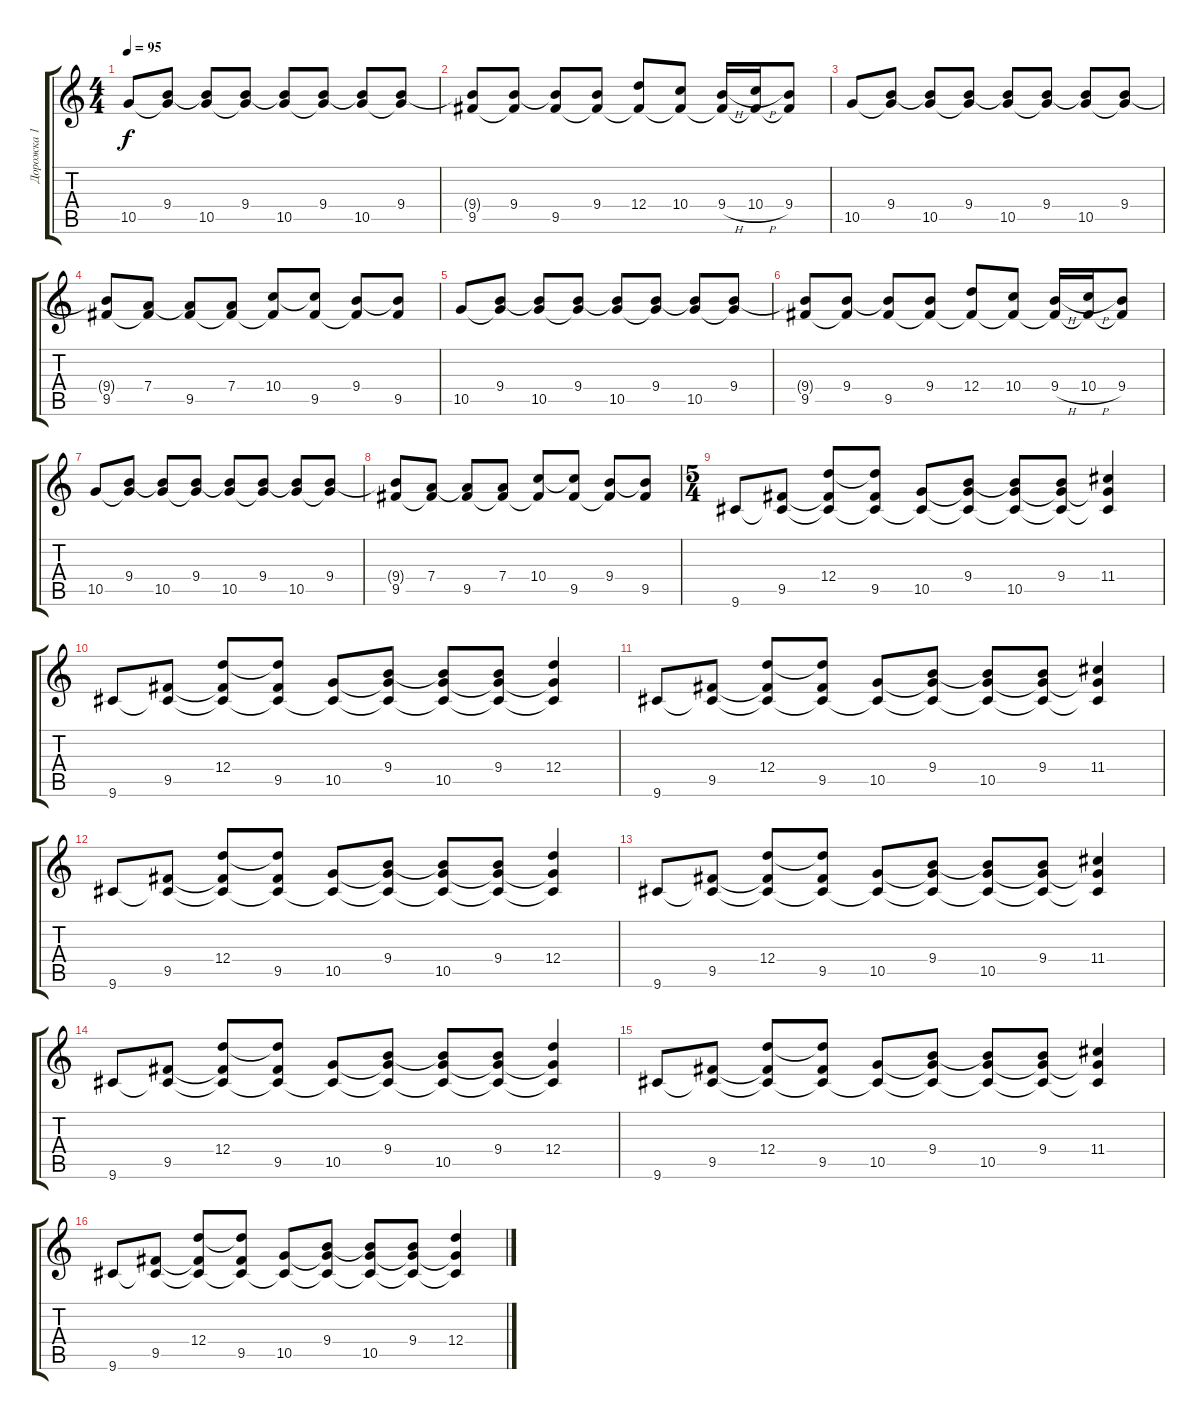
\track ("Дорожка 1" "Дорожка 1") {instrument acousticguitarsteel}
\staff {score tabs}
\tuning (E4 B3 G3 D3 A2 E2) {hide}
\ts (4 4)
\tempo 95
\clef g2
\ks c
10.5.8{dy f instrument acousticguitarsteel} (9.4 10.5{t}).8 (9.4{t} 10.5).8 (9.4 10.5{t}).8 (9.4{t} 10.5).8 (9.4 10.5{t}).8 (9.4{t} 10.5).8 (9.4 10.5{t}).8 |
(9.4{t} 9.5).8 (9.4 9.5{t}).8 (9.4{t} 9.5).8 (9.4 9.5{t}).8 (12.4 9.5{t}).8 (10.4 9.5{t}).8 (9.4{h} 9.5{t}).16 (10.4{h} 9.5{t}).16 (9.4 9.5{t}).8 |
10.5.8 (9.4 10.5{t}).8 (9.4{t} 10.5).8 (9.4 10.5{t}).8 (9.4{t} 10.5).8 (9.4 10.5{t}).8 (9.4{t} 10.5).8 (9.4 10.5{t}).8 |
(9.4{t} 9.5).8 (7.4 9.5{t}).8 (7.4{t} 9.5).8 (7.4 9.5{t}).8 (10.4 9.5{t}).8 (10.4{t} 9.5).8 (9.4 9.5{t}).8 (9.4{t} 9.5).8 |
10.5.8 (9.4 10.5{t}).8 (9.4{t} 10.5).8 (9.4 10.5{t}).8 (9.4{t} 10.5).8 (9.4 10.5{t}).8 (9.4{t} 10.5).8 (9.4 10.5{t}).8 |
(9.4{t} 9.5).8 (9.4 9.5{t}).8 (9.4{t} 9.5).8 (9.4 9.5{t}).8 (12.4 9.5{t}).8 (10.4 9.5{t}).8 (9.4{h} 9.5{t}).16 (10.4{h} 9.5{t}).16 (9.4 9.5{t}).8 |
10.5.8 (9.4 10.5{t}).8 (9.4{t} 10.5).8 (9.4 10.5{t}).8 (9.4{t} 10.5).8 (9.4 10.5{t}).8 (9.4{t} 10.5).8 (9.4 10.5{t}).8 |
(9.4{t} 9.5).8 (7.4 9.5{t}).8 (7.4{t} 9.5).8 (7.4 9.5{t}).8 (10.4 9.5{t}).8 (10.4{t} 9.5).8 (9.4 9.5{t}).8 (9.4{t} 9.5).8 |
\ts (5 4)
9.6.8 (9.5 9.6{t}).8 (12.4 9.5{t} 9.6{t}).8 (12.4{t} 9.5 9.6{t}).8 (10.5 9.6{t}).8 (9.4 10.5{t} 9.6{t}).8 (9.4{t} 10.5 9.6{t}).8 (9.4 10.5{t} 9.6{t}).8 (11.4 10.5{t} 9.6{t}).4 |
9.6.8 (9.5 9.6{t}).8 (12.4 9.5{t} 9.6{t}).8 (12.4{t} 9.5 9.6{t}).8 (10.5 9.6{t}).8 (9.4 10.5{t} 9.6{t}).8 (9.4{t} 10.5 9.6{t}).8 (9.4 10.5{t} 9.6{t}).8 (12.4 10.5{t} 9.6{t}).4 |
9.6.8 (9.5 9.6{t}).8 (12.4 9.5{t} 9.6{t}).8 (12.4{t} 9.5 9.6{t}).8 (10.5 9.6{t}).8 (9.4 10.5{t} 9.6{t}).8 (9.4{t} 10.5 9.6{t}).8 (9.4 10.5{t} 9.6{t}).8 (11.4 10.5{t} 9.6{t}).4 |
9.6.8 (9.5 9.6{t}).8 (12.4 9.5{t} 9.6{t}).8 (12.4{t} 9.5 9.6{t}).8 (10.5 9.6{t}).8 (9.4 10.5{t} 9.6{t}).8 (9.4{t} 10.5 9.6{t}).8 (9.4 10.5{t} 9.6{t}).8 (12.4 10.5{t} 9.6{t}).4 |
9.6.8 (9.5 9.6{t}).8 (12.4 9.5{t} 9.6{t}).8 (12.4{t} 9.5 9.6{t}).8 (10.5 9.6{t}).8 (9.4 10.5{t} 9.6{t}).8 (9.4{t} 10.5 9.6{t}).8 (9.4 10.5{t} 9.6{t}).8 (11.4 10.5{t} 9.6{t}).4 |
9.6.8 (9.5 9.6{t}).8 (12.4 9.5{t} 9.6{t}).8 (12.4{t} 9.5 9.6{t}).8 (10.5 9.6{t}).8 (9.4 10.5{t} 9.6{t}).8 (9.4{t} 10.5 9.6{t}).8 (9.4 10.5{t} 9.6{t}).8 (12.4 10.5{t} 9.6{t}).4 |
9.6.8 (9.5 9.6{t}).8 (12.4 9.5{t} 9.6{t}).8 (12.4{t} 9.5 9.6{t}).8 (10.5 9.6{t}).8 (9.4 10.5{t} 9.6{t}).8 (9.4{t} 10.5 9.6{t}).8 (9.4 10.5{t} 9.6{t}).8 (11.4 10.5{t} 9.6{t}).4 |
9.6.8 (9.5 9.6{t}).8 (12.4 9.5{t} 9.6{t}).8 (12.4{t} 9.5 9.6{t}).8 (10.5 9.6{t}).8 (9.4 10.5{t} 9.6{t}).8 (9.4{t} 10.5 9.6{t}).8 (9.4 10.5{t} 9.6{t}).8 (12.4 10.5{t} 9.6{t}).4
